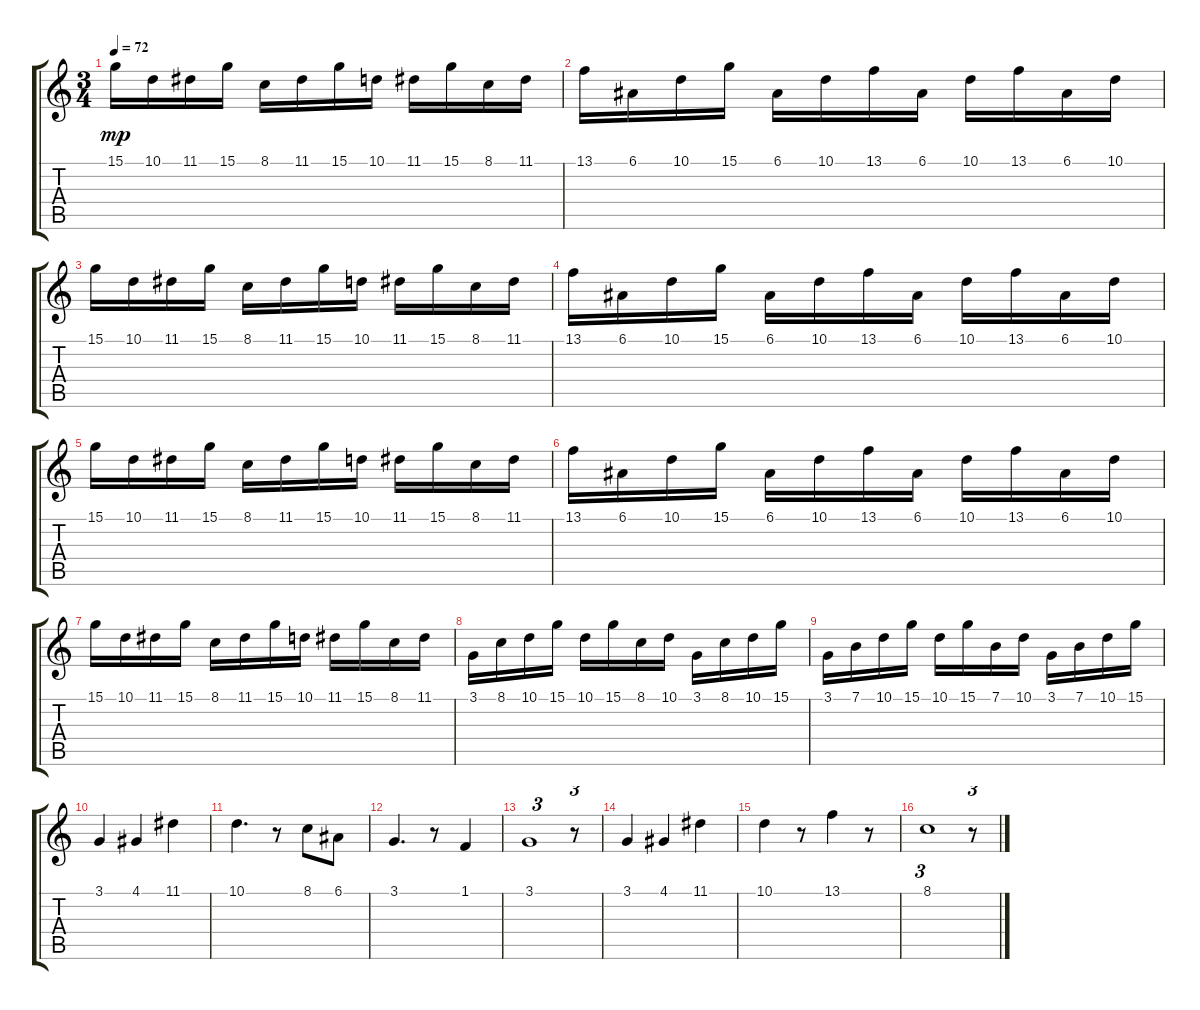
\track "" {instrument blownbottle}
\staff {score tabs}
\tuning (E4 B3 G3 D3 A2 E2) {hide}
\ts (3 4)
\tempo 72
\clef g2
\ks c
15.1.16{dy mp} 10.1.16 11.1.16 15.1.16 8.1.16 11.1.16 15.1.16 10.1.16 11.1.16 15.1.16 8.1.16 11.1.16 |
13.1.16 6.1.16 10.1.16 15.1.16 6.1.16 10.1.16 13.1.16 6.1.16 10.1.16 13.1.16 6.1.16 10.1.16 |
15.1.16 10.1.16 11.1.16 15.1.16 8.1.16 11.1.16 15.1.16 10.1.16 11.1.16 15.1.16 8.1.16 11.1.16 |
13.1.16 6.1.16 10.1.16 15.1.16 6.1.16 10.1.16 13.1.16 6.1.16 10.1.16 13.1.16 6.1.16 10.1.16 |
15.1.16 10.1.16 11.1.16 15.1.16 8.1.16 11.1.16 15.1.16 10.1.16 11.1.16 15.1.16 8.1.16 11.1.16 |
13.1.16 6.1.16 10.1.16 15.1.16 6.1.16 10.1.16 13.1.16 6.1.16 10.1.16 13.1.16 6.1.16 10.1.16 |
15.1.16 10.1.16 11.1.16 15.1.16 8.1.16 11.1.16 15.1.16 10.1.16 11.1.16 15.1.16 8.1.16 11.1.16 |
3.1.16 8.1.16 10.1.16 15.1.16 10.1.16 15.1.16 8.1.16 10.1.16 3.1.16 8.1.16 10.1.16 15.1.16 |
3.1.16 7.1.16 10.1.16 15.1.16 10.1.16 15.1.16 7.1.16 10.1.16 3.1.16 7.1.16 10.1.16 15.1.16 |
3.1.4 4.1.4 11.1.4 |
10.1.4{d} r.8 8.1.8 6.1.8 |
3.1.4{d} r.8 1.1.4 |
3.1.1{tu (3 2)} r.8{tu (3 2)} |
3.1.4 4.1.4 11.1.4 |
10.1.4 r.8 13.1.4 r.8 |
8.1.1{tu (3 2)} r.8{tu (3 2)}
